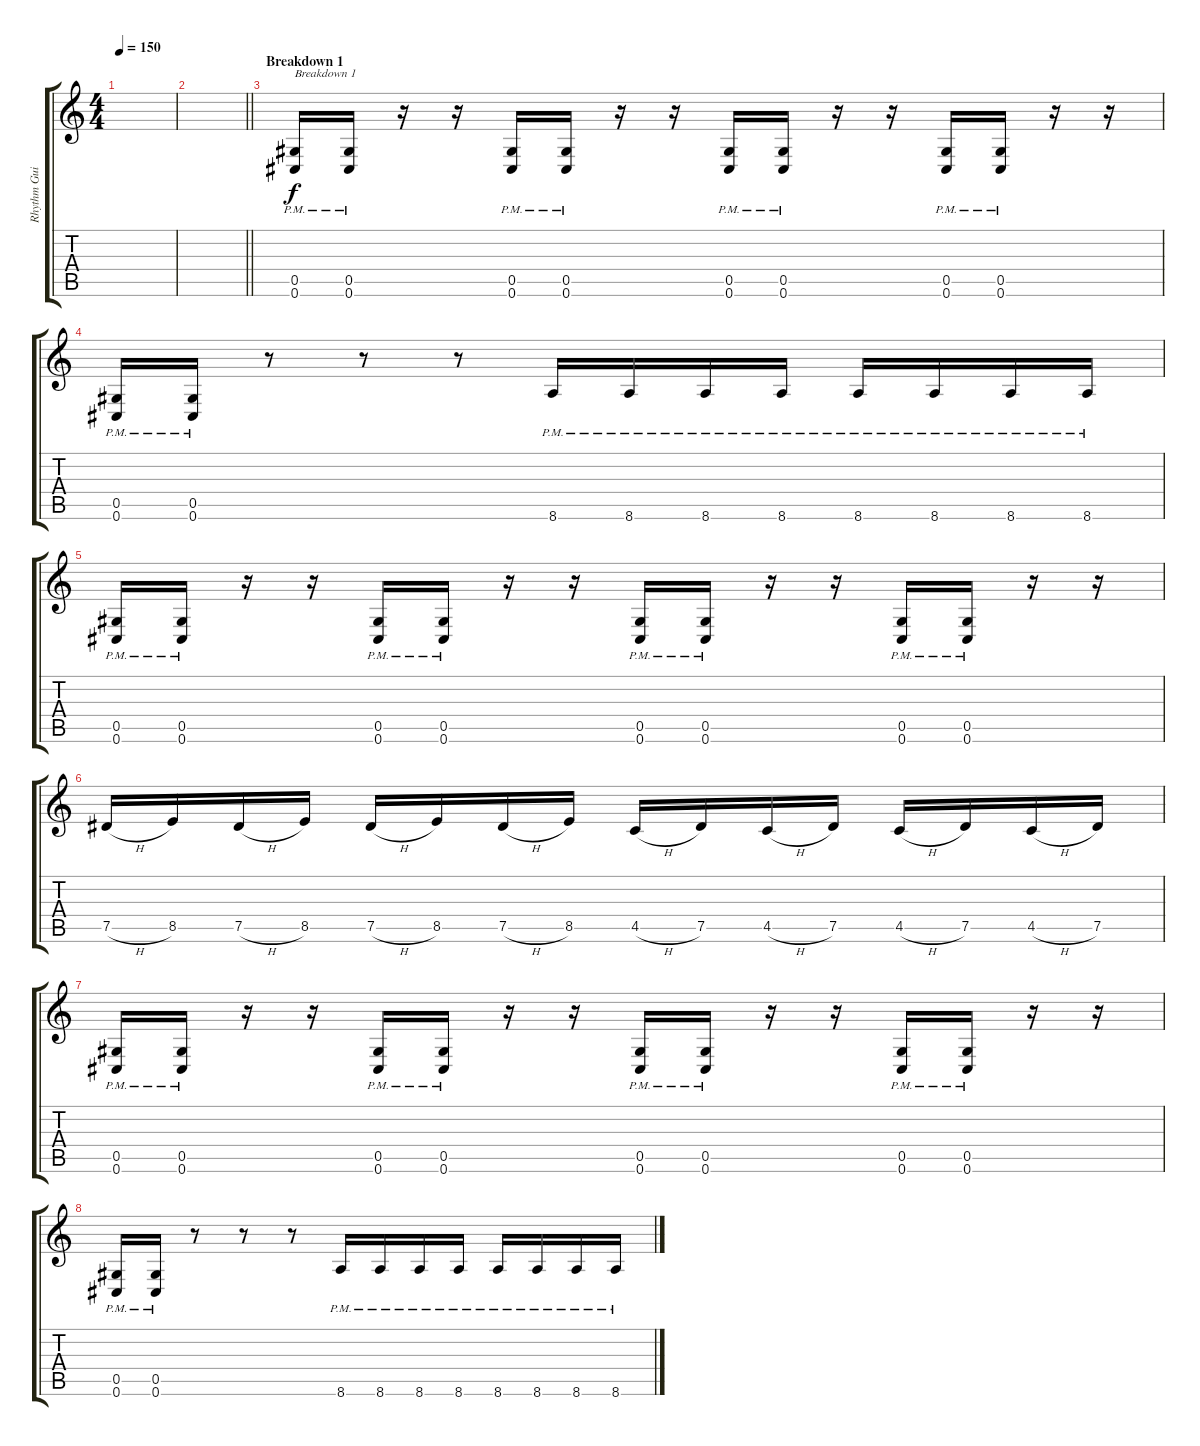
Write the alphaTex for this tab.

\track ("Rhythm Guitar" "Rhythm Gui") {instrument distortionguitar}
\staff {score tabs}
\tuning (Eb4 Bb3 Gb3 Db3 Ab2 Db2) {hide}
\ts (4 4)
\tempo 150
\clef g2
\ks c
|
\barLineRight lightlight
|
\section ("" "Breakdown 1")
(0.5{pm} 0.6{pm}).16{txt "Breakdown 1"} (0.5{pm} 0.6{pm}).16 r.16 r.16 (0.5{pm} 0.6{pm}).16 (0.5{pm} 0.6{pm}).16 r.16 r.16 (0.5{pm} 0.6{pm}).16 (0.5{pm} 0.6{pm}).16 r.16 r.16 (0.5{pm} 0.6{pm}).16 (0.5{pm} 0.6{pm}).16 r.16 r.16 |
(0.5{pm} 0.6{pm}).16 (0.5{pm} 0.6{pm}).16 r.8 r.8 r.8 8.6{pm}.16 8.6{pm}.16 8.6{pm}.16 8.6{pm}.16 8.6{pm}.16 8.6{pm}.16 8.6{pm}.16 8.6{pm}.16 |
(0.5{pm} 0.6{pm}).16 (0.5{pm} 0.6{pm}).16 r.16 r.16 (0.5{pm} 0.6{pm}).16 (0.5{pm} 0.6{pm}).16 r.16 r.16 (0.5{pm} 0.6{pm}).16 (0.5{pm} 0.6{pm}).16 r.16 r.16 (0.5{pm} 0.6{pm}).16 (0.5{pm} 0.6{pm}).16 r.16 r.16 |
7.5{h}.16 8.5.16 7.5{h}.16 8.5.16 7.5{h}.16 8.5.16 7.5{h}.16 8.5.16 4.5{h}.16 7.5.16 4.5{h}.16 7.5.16 4.5{h}.16 7.5.16 4.5{h}.16 7.5.16 |
(0.5{pm} 0.6{pm}).16 (0.5{pm} 0.6{pm}).16 r.16 r.16 (0.5{pm} 0.6{pm}).16 (0.5{pm} 0.6{pm}).16 r.16 r.16 (0.5{pm} 0.6{pm}).16 (0.5{pm} 0.6{pm}).16 r.16 r.16 (0.5{pm} 0.6{pm}).16 (0.5{pm} 0.6{pm}).16 r.16 r.16 |
(0.5{pm} 0.6{pm}).16 (0.5{pm} 0.6{pm}).16 r.8 r.8 r.8 8.6{pm}.16 8.6{pm}.16 8.6{pm}.16 8.6{pm}.16 8.6{pm}.16 8.6{pm}.16 8.6{pm}.16 8.6{pm}.16
